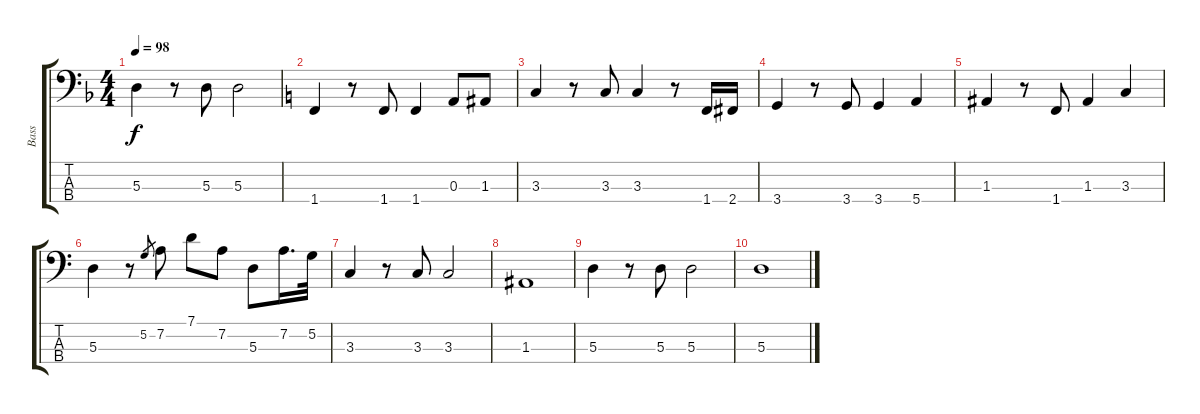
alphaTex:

\track ("Bass" "Bass") {instrument electricbassfinger}
\staff {score tabs}
\tuning (G2 D2 A1 E1) {hide}
\ts (4 4)
\tempo 98
\clef f4
\ks f
5.3.4{dy f} r.8 5.3.8 5.3.2 |
\ks c
1.4.4 r.8 1.4.8 1.4.4 0.3.8 1.3.8 |
3.3.4 r.8 3.3.8 3.3.4 r.8 1.4.16 2.4.16 |
3.4.4 r.8 3.4.8 3.4.4 5.4.4 |
1.3.4 r.8 1.4.8 1.3.4 3.3.4 |
5.3.4 r.8 5.2.8{gr} 7.2.8 7.1.8 7.2.8 5.3.8 7.2.16{d} 5.2.32 |
3.3.4 r.8 3.3.8 3.3.2 |
1.3.1 |
5.3.4 r.8 5.3.8 5.3.2 |
5.3.1
